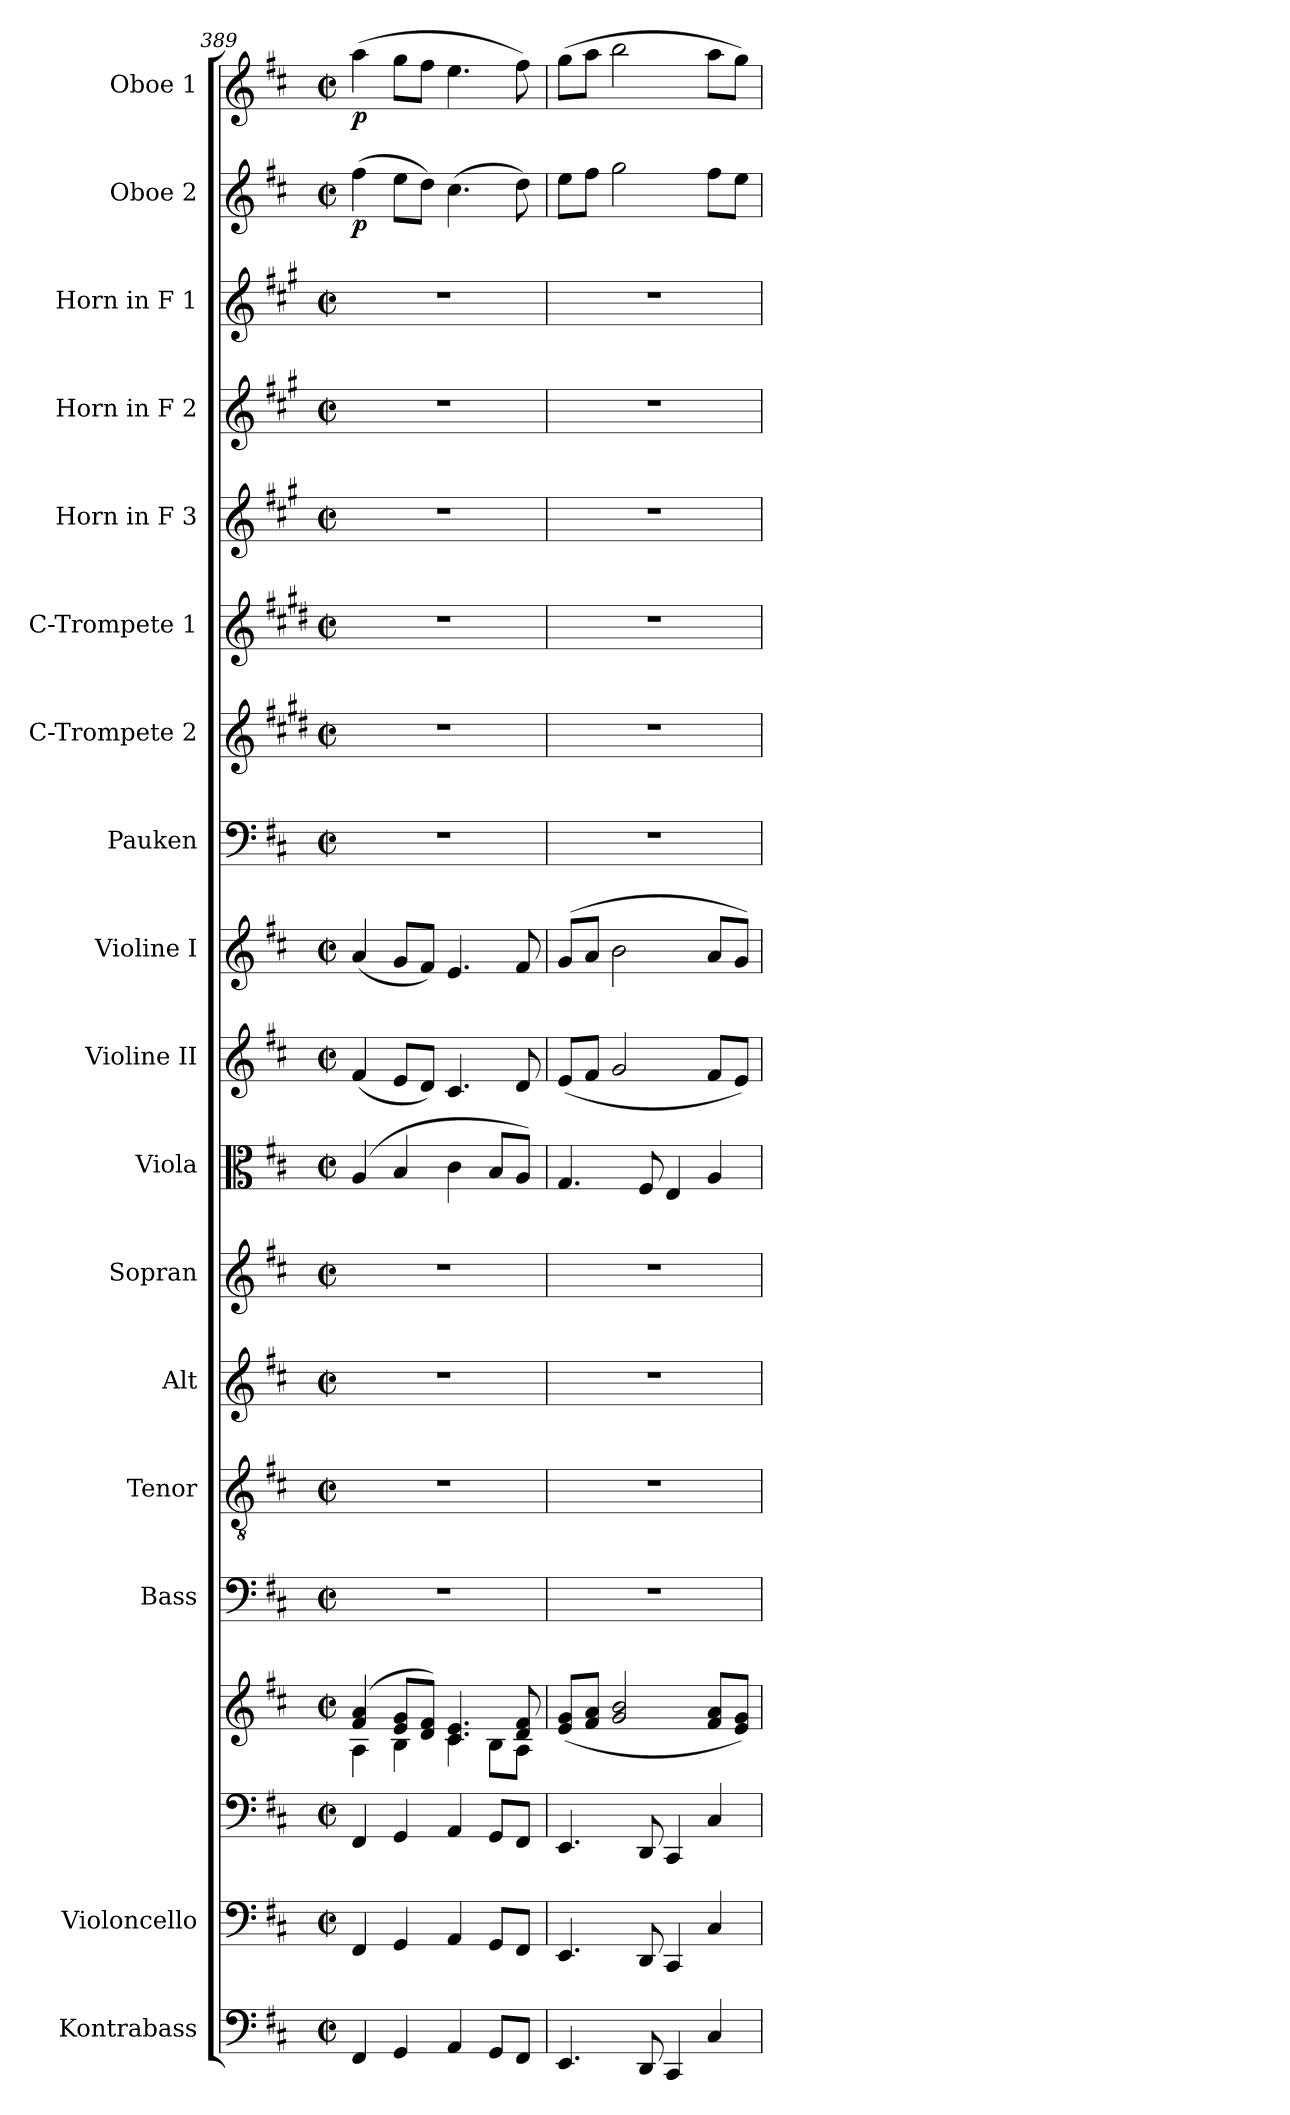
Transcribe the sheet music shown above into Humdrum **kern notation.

**kern	**kern	**kern	**kern	**kern	**kern	**kern	**kern	**kern	**kern	**kern	**kern	**kern	**kern	**kern	**kern	**kern	**kern	**dynam	**kern	**dynam
*part18	*part17	*part16	*part16	*part15	*part14	*part13	*part12	*part11	*part10	*part9	*part8	*part7	*part6	*part5	*part4	*part3	*part2	*part2	*part1	*part1
*staff19	*staff18	*staff17	*staff16	*staff15	*staff14	*staff13	*staff12	*staff11	*staff10	*staff9	*staff8	*staff7	*staff6	*staff5	*staff4	*staff3	*staff2	*staff2	*staff1	*staff1
*I"Kontrabass	*I"Violoncello	*	*	*I"Bass	*I"Tenor	*I"Alt	*I"Sopran	*I"Viola	*I"Violine II	*I"Violine I	*I"Pauken	*I"C-Trompete 2	*I"C-Trompete 1	*I"Horn in F 3	*I"Horn in F 2	*I"Horn in F 1	*I"Oboe 2	*	*I"Oboe 1	*
*I'Kb.	*I'Vc.	*	*	*I'B.	*I'T.	*I'A.	*I'S.	*I'Vla.	*I'Vl. II	*I'Vl. I	*I'Pk.	*I'C Trp. 2	*I'C Trp. 1	*	*	*	*I'Ob. 2	*	*I'Ob. 1	*
*clefF4	*clefF4	*clefF4	*clefG2	*clefF4	*clefGv2	*clefG2	*clefG2	*clefC3	*clefG2	*clefG2	*clefF4	*clefG2	*clefG2	*clefG2	*clefG2	*clefG2	*clefG2	*	*clefG2	*
*ITrd7c12	*	*	*	*	*	*	*	*	*	*	*	*ITrd1c2	*ITrd1c2	*ITrd4c7	*ITrd4c7	*ITrd4c7	*	*	*	*
*k[f#c#]	*k[f#c#]	*k[f#c#]	*k[f#c#]	*k[f#c#]	*k[f#c#]	*k[f#c#]	*k[f#c#]	*k[f#c#]	*k[f#c#]	*k[f#c#]	*k[f#c#]	*k[f#c#]	*k[f#c#]	*k[f#c#]	*k[f#c#]	*k[f#c#]	*k[f#c#]	*	*k[f#c#]	*
*D:	*D:	*D:	*D:	*D:	*D:	*D:	*D:	*D:	*D:	*D:	*D:	*D:	*D:	*D:	*D:	*D:	*D:	*	*D:	*
*M2/2	*M2/2	*M2/2	*M2/2	*M2/2	*M2/2	*M2/2	*M2/2	*M2/2	*M2/2	*M2/2	*M2/2	*M2/2	*M2/2	*M2/2	*M2/2	*M2/2	*M2/2	*	*M2/2	*
*met(c|)	*met(c|)	*met(c|)	*met(c|)	*met(c|)	*met(c|)	*met(c|)	*met(c|)	*met(c|)	*met(c|)	*met(c|)	*met(c|)	*met(c|)	*met(c|)	*met(c|)	*met(c|)	*met(c|)	*met(c|)	*	*met(c|)	*
=389	=389	=389	=389	=389	=389	=389	=389	=389	=389	=389	=389	=389	=389	=389	=389	=389	=389	=389	=389	=389
*	*	*	*^	*	*	*	*	*	*	*	*	*	*	*	*	*	*	*	*	*
!	!	!	!	!	!	!	!	!	!	!	!	!	!	!	!	!	!	!	!LO:DY:b	!	!LO:DY:b
4FFF#/	4FF#/	4FF#/	(4f#/ 4a/	4A\	1r	1r	1r	1r	(4A/	(<4f#/	(<4a/	1r	1r	1r	1r	1r	1r	(>4ff#\	p	(>4aa\	p
4GGG/	4GG/	4GG/	8e/ 8g/L	4B\	.	.	.	.	4B/	8e/L	8g/L	.	.	.	.	.	.	8ee\L	.	8gg\L	.
.	.	.	8d/ 8f#/J)	.	.	.	.	.	.	8d/J)	8f#/J)	.	.	.	.	.	.	8dd\J)	.	8ff#\J	.
4AAA/	4AA/	4AA/	4.c#/ 4.e/	4c#\	.	.	.	.	4c#\	4.c#/	4.e/	.	.	.	.	.	.	(>4.cc#\	.	4.ee\	.
8GGG/L	8GG/L	8GG/L	.	8B\L	.	.	.	.	8B/L	.	.	.	.	.	.	.	.	.	.	.	.
8FFF#/J	8FF#/J	8FF#/J	8d/ 8f#/	8A\J	.	.	.	.	8A/J)	8d/	8f#/	.	.	.	.	.	.	8dd\)	.	8ff#\)	.
*	*	*	*v	*v	*	*	*	*	*	*	*	*	*	*	*	*	*	*	*	*	*
=390	=390	=390	=390	=390	=390	=390	=390	=390	=390	=390	=390	=390	=390	=390	=390	=390	=390	=390	=390	=390
4.EEE/	4.EE/	4.EE/	(<8e/ 8g/L	1r	1r	1r	1r	4.G/	(<8e/L	(>8g/L	1r	1r	1r	1r	1r	1r	8ee\L	.	(>8gg\L	.
.	.	.	8f#/ 8a/J	.	.	.	.	.	8f#/J	8a/J	.	.	.	.	.	.	8ff#\J	.	8aa\J	.
.	.	.	2g/ 2b/	.	.	.	.	.	2g/	2b\	.	.	.	.	.	.	2gg\	.	2bb\	.
8DDD/	8DD/	8DD/	.	.	.	.	.	8F#/	.	.	.	.	.	.	.	.	.	.	.	.
4CCC#/	4CC#/	4CC#/	.	.	.	.	.	4E/	.	.	.	.	.	.	.	.	.	.	.	.
4CC#/	4C#/	4C#/	8f#/ 8a/L	.	.	.	.	4A/	8f#/L	8a/L	.	.	.	.	.	.	8ff#\L	.	8aa\L	.
.	.	.	8e/ 8g/J)	.	.	.	.	.	8e/J)	8g/J)	.	.	.	.	.	.	8ee\J	.	8gg\J)	.
=	=	=	=	=	=	=	=	=	=	=	=	=	=	=	=	=	=	=	=	=
*-	*-	*-	*-	*-	*-	*-	*-	*-	*-	*-	*-	*-	*-	*-	*-	*-	*-	*-	*-	*-
